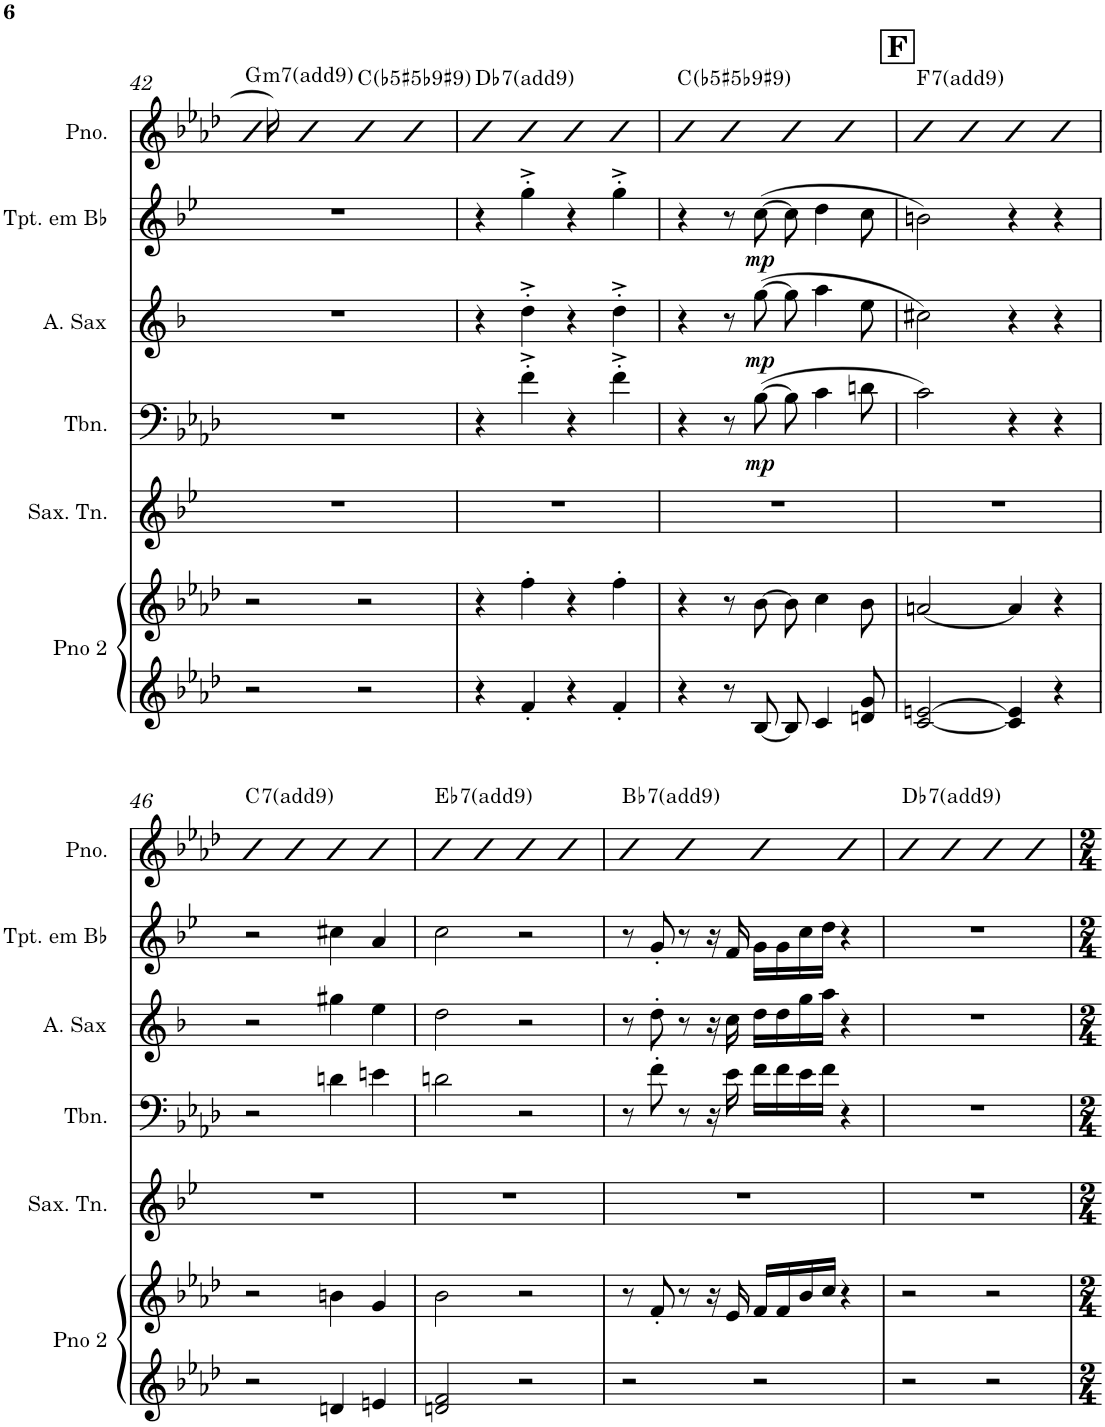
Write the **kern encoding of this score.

**kern	**kern	**kern	**kern	**dynam	**kern	**dynam	**kern	**dynam	**kern	**harte
*part6	*part6	*part5	*part4	*part4	*part3	*part3	*part2	*part2	*part1	*part1
*staff7	*staff6	*staff5	*staff4	*staff4	*staff3	*staff3	*staff2	*staff2	*staff1	*
*I"Piano 2	*	*I"Saxofone Tenor	*I"Trombone	*	*I"Alto Saxophone	*	*I"Trompete em Bb	*	*I"Piano	*
*I'Pno 2	*	*I'Sax. Tn.	*I'Tbn.	*	*I'A. Sax	*	*I'Tpt. em Bb	*	*I'Pno.	*
!!LO:PB:g=z
*clefG2	*clefG2	*clefG2	*clefF4	*	*clefG2	*	*clefG2	*	*clefG2	*
*	*	*Trd8c14	*	*	*Trd5c9	*	*Trd1c2	*	*	*
*k[b-e-a-d-]	*k[b-e-a-d-]	*k[b-e-]	*k[b-e-a-d-]	*	*k[b-]	*	*k[b-e-]	*	*k[b-e-a-d-]	*
*M4/4	*M4/4	*M4/4	*M4/4	*	*M4/4	*	*M4/4	*	*M4/4	*
=42	=42	=42	=42	=42	=42	=42	=42	=42	=42	=42
*	*	*	*	*	*	*	*	*	*^	*
!	!	!	!	!	!	!	!	!	!	!	!LO:H:kt=m7
2r	2r	1r	1r	.	1r	.	1r	.	4b-	16gg\]	G:min7(9)
.	.	.	.	.	.	.	.	.	.	2...ryy	.
.	.	.	.	.	.	.	.	.	4b-	.	.
2r	2r	.	.	.	.	.	.	.	4b-	.	C:(3,#5,b9,#9)
.	.	.	.	.	.	.	.	.	4b-	.	.
*	*	*	*	*	*	*	*	*	*v	*v	*
=43	=43	=43	=43	=43	=43	=43	=43	=43	=43	=43
!	!	!	!	!	!	!	!	!	!	!LO:H:kt=7
4r	4r	1r	4r	.	4r	.	4r	.	4b-	Db:7(9)
4f'/	4ff'\	.	4f'^\	.	4dd'^\	.	4gg'^\	.	4b-	.
4r	4r	.	4r	.	4r	.	4r	.	4b-	.
4f'/	4ff'\	.	4f'^\	.	4dd'^\	.	4gg'^\	.	4b-	.
=44	=44	=44	=44	=44	=44	=44	=44	=44	=44	=44
4r	4r	1r	4r	.	4r	.	4r	.	4b-	C:(3,#5,b9,#9)
8r	8r	.	8r	.	8r	.	8r	.	4b-	.
!	!	!	!	!LO:DY:b	!	!LO:DY:b	!	!LO:DY:b	!	!
[8B-/	[8b-\	.	(>[8B-\	mp	(>[8gg\	mp	(>[8cc\	mp	.	.
8B-/]	8b-\]	.	8B-\]	.	8gg\]	.	8cc\]	.	4b-	.
4c/	4cc\	.	4c\	.	4aa\	.	4dd\	.	.	.
.	.	.	.	.	.	.	.	.	4b-	.
8dn/ 8g/	8b-\	.	8dn\	.	8ee\	.	8cc\	.	.	.
!!LO:REH:place=s1:a:B:cj:fs=14:t=F
=45	=45	=45	=45	=45	=45	=45	=45	=45	=45	=45
!	!	!	!	!	!	!	!	!	!	!LO:H:kt=7
[2c/ [2en/	[2an/	1r	2c\)	.	2cc#X\)	.	2bn\)	.	4b-	F:7(9)
.	.	.	.	.	.	.	.	.	4b-	.
4c/] 4e/]	4a/]	.	4r	.	4r	.	4r	.	4b-	.
4r	4r	.	4r	.	4r	.	4r	.	4b-	.
!!LO:LB:g=z
=46	=46	=46	=46	=46	=46	=46	=46	=46	=46	=46
!	!	!	!	!	!	!	!	!	!	!LO:H:kt=7
2r	2r	1r	2r	.	2r	.	2r	.	4b-	C:7(9)
.	.	.	.	.	.	.	.	.	4b-	.
4dn/	4bn\	.	4dn\	.	4gg#X\	.	4cc#X\	.	4b-	.
4en/	4g/	.	4en\	.	4ee\	.	4a/	.	4b-	.
=47	=47	=47	=47	=47	=47	=47	=47	=47	=47	=47
!	!	!	!	!	!	!	!	!	!	!LO:H:kt=7
2dn/ 2f/	2b-\	1r	2dn\	.	2dd\	.	2cc\	.	4b-	Eb:7(9)
.	.	.	.	.	.	.	.	.	4b-	.
2r	2r	.	2r	.	2r	.	2r	.	4b-	.
.	.	.	.	.	.	.	.	.	4b-	.
=48	=48	=48	=48	=48	=48	=48	=48	=48	=48	=48
!	!	!	!	!	!	!	!	!	!	!LO:H:kt=7
2r	8r	1r	8r	.	8r	.	8r	.	4b-	Bb:7(9)
.	8f'/	.	8f'\	.	8dd'\	.	8g'/	.	.	.
.	8r	.	8r	.	8r	.	8r	.	4b-	.
.	16r	.	16r	.	16r	.	16r	.	.	.
.	16e-/	.	16e-\	.	16cc\	.	16f/	.	.	.
2r	16f/LL	.	16f\LL	.	16dd\LL	.	16g\LL	.	4b-	.
.	16f/	.	16f\	.	16dd\	.	16g\	.	.	.
.	16b-/	.	16e-\	.	16gg\	.	16cc\	.	.	.
.	16cc/JJ	.	16f\JJ	.	16aa\JJ	.	16dd\JJ	.	.	.
.	4r	.	4r	.	4r	.	4r	.	4b-	.
=49	=49	=49	=49	=49	=49	=49	=49	=49	=49	=49
!	!	!	!	!	!	!	!	!	!	!LO:H:kt=7
2r	2r	1r	1r	.	1r	.	1r	.	4b-	Db:7(9)
.	.	.	.	.	.	.	.	.	4b-	.
2r	2r	.	.	.	.	.	.	.	4b-	.
.	.	.	.	.	.	.	.	.	4b-	.
=	=	=	=	=	=	=	=	=	=	=
*-	*-	*-	*-	*-	*-	*-	*-	*-	*-	*-
